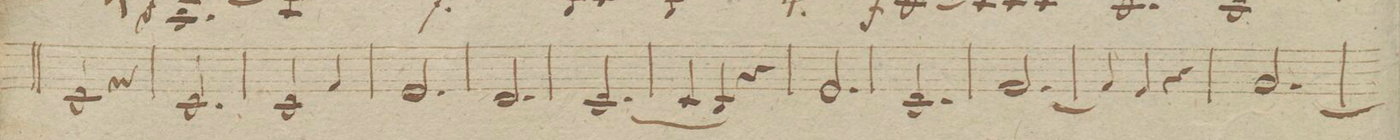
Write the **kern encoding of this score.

**kern	**dynam
*I"in G.	*
*clefG2	*
*k[f#]	*
*M3/4	*
2G/	.
4r	.
=21	=21
2.G/	.
=22	=22
2G/	.
4c/	.
=23	=23
2.B/	.
=24	=24
2.A/	.
=25	=25
[2.G/	.
=26	=26
4G/]	.
4F#/	.
4r	.
=27	=27
2.B/	.
=28	=28
2.G/	.
=29	=29
[2.c/	.
=30	=30
4c/]	.
4B/	.
4r	.
=31	=31
[2.d/	.
=32	=32
*-	*-
